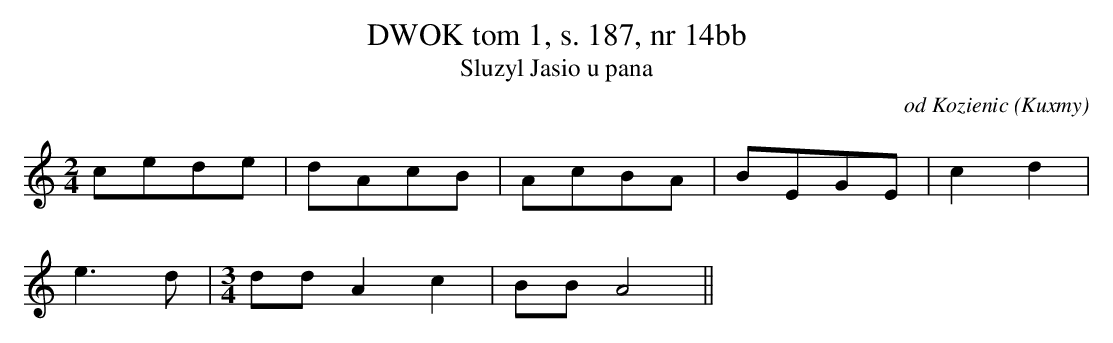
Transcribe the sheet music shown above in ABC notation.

X:1
T:DWOK tom 1, s. 187, nr 14bb
T:Sluzyl Jasio u pana
O:od Kozienic (Kuxmy)
M:2/4
L:1/8
K:C
cede | dAcB |AcBA | BEGE |c2d2 |
 e3d |\
M:3/4
ddA2c2 | BBA4||
